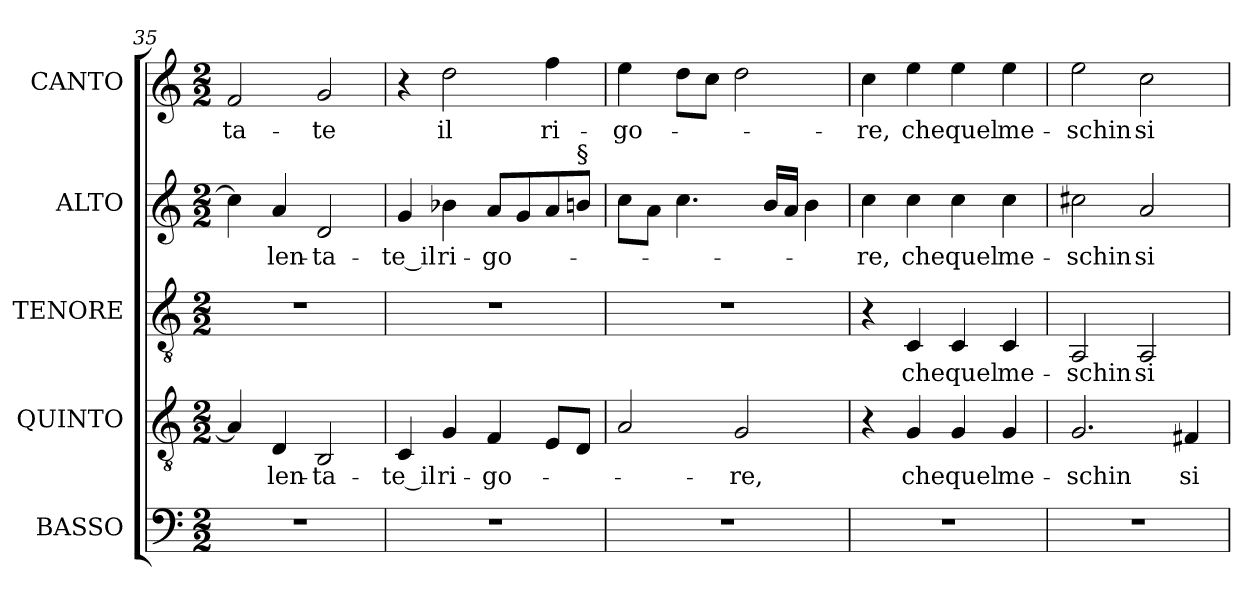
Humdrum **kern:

**kern	**kern	**text	**kern	**text	**kern	**text	**kern	**text
*part5	*part4	*part4	*part3	*part3	*part2	*part2	*part1	*part1
*staff5	*staff4	*staff4	*staff3	*staff3	*staff2	*staff2	*staff1	*staff1
*I"BASSO	*I"QUINTO	*	*I"TENORE	*	*I"ALTO	*	*I"CANTO	*
*I'B	*I'T	*	*I'T.	*	*	*	*	*
*clefF4	*clefGv2	*	*clefGv2	*	*clefG2	*	*clefG2	*
*k[]	*k[]	*	*k[]	*	*k[]	*	*k[]	*
*C:	*C:	*	*C:	*	*C:	*	*C:	*
*M2/2	*M2/2	*	*M2/2	*	*M2/2	*	*M2/2	*
=35	=35	=35	=35	=35	=35	=35	=35	=35
!	!	!	!	!	!	!	!	!LO:LY:b:color=#000000
1r	4Ai/]	.	1r	.	4cci\]	.	2fi/	-ta-
!	!	!LO:LY:b:color=#000000	!	!	!	!	!	!
!	!	!	!	!	!	!LO:LY:b:color=#000000	!	!
.	4Di/	-len-	.	.	4ai/	-len-	.	.
!	!	!LO:LY:b:color=#000000	!	!	!	!	!	!
!	!	!	!	!	!	!LO:LY:b:color=#000000	!	!
!	!	!	!	!	!	!	!	!LO:LY:b:color=#000000
.	2BBi/	-ta-	.	.	2di/	-ta-	2gi/	-te
=36	=36	=36	=36	=36	=36	=36	=36	=36
!	!	!LO:LY:b:color=#000000	!	!	!	!	!	!
!	!	!	!	!	!	!LO:LY:b:color=#000000	!	!
1r	4Ci/	-te_il	1r	.	4gi/	-te_il	4r	.
!	!	!LO:LY:b:color=#000000	!	!	!	!	!	!
!	!	!	!	!	!	!LO:LY:b:color=#000000	!	!
!	!	!	!	!	!	!	!	!LO:LY:b:color=#000000
.	4Gi/	ri-	.	.	4b-Xi\	ri-	2ddi\	il
!	!	!LO:LY:b:color=#000000	!	!	!	!	!	!
!	!	!	!	!	!	!LO:LY:b:color=#000000	!	!
.	4Fi/	-go-	.	.	8ai/L	-go-	.	.
.	.	.	.	.	8gi/	.	.	.
!	!	!	!	!	!	!	!	!LO:LY:b:color=#000000
.	8Ei/L	.	.	.	8ai/	.	4ffi\	ri-
!	!	!	!	!	!LO:TX:a:t=§	!	!	!
.	8Di/J	.	.	.	8bi/J	.	.	.
=37	=37	=37	=37	=37	=37	=37	=37	=37
!	!	!	!	!	!	!	!	!LO:LY:b:color=#000000
1r	2Ai/	.	1r	.	8cci\L	.	4eei\	-go-
.	.	.	.	.	8ai\J	.	.	.
.	.	.	.	.	4.cci\	.	8ddi\L	.
.	.	.	.	.	.	.	8cci\J	.
!	!	!LO:LY:b:color=#000000	!	!	!	!	!	!
.	2Gi/	-re,	.	.	.	.	2ddi\	.
.	.	.	.	.	16bi/LL	.	.	.
.	.	.	.	.	16ai/JJ	.	.	.
.	.	.	.	.	4bi\	.	.	.
=38	=38	=38	=38	=38	=38	=38	=38	=38
!	!	!	!	!	!	!LO:LY:b:color=#000000	!	!
!	!	!	!	!	!	!	!	!LO:LY:b:color=#000000
1r	4r	.	4r	.	4cci\	-re,	4cci\	-re,
!	!	!LO:LY:b:color=#000000	!	!	!	!	!	!
!	!	!	!	!LO:LY:b:color=#000000	!	!	!	!
!	!	!	!	!	!	!LO:LY:b:color=#000000	!	!
!	!	!	!	!	!	!	!	!LO:LY:b:color=#000000
.	4Gi/	che	4Ci/	che	4cci\	che	4eei\	che
!	!	!LO:LY:b:color=#000000	!	!	!	!	!	!
!	!	!	!	!LO:LY:b:color=#000000	!	!	!	!
!	!	!	!	!	!	!LO:LY:b:color=#000000	!	!
!	!	!	!	!	!	!	!	!LO:LY:b:color=#000000
.	4Gi/	quel	4Ci/	quel	4cci\	quel	4eei\	quel
!	!	!LO:LY:b:color=#000000	!	!	!	!	!	!
!	!	!	!	!LO:LY:b:color=#000000	!	!	!	!
!	!	!	!	!	!	!LO:LY:b:color=#000000	!	!
!	!	!	!	!	!	!	!	!LO:LY:b:color=#000000
.	4Gi/	me-	4Ci/	me-	4cci\	me-	4eei\	me-
=39	=39	=39	=39	=39	=39	=39	=39	=39
!	!	!LO:LY:b:color=#000000	!	!	!	!	!	!
!	!	!	!	!LO:LY:b:color=#000000	!	!	!	!
!	!	!	!	!	!	!LO:LY:b:color=#000000	!	!
!	!	!	!	!	!	!	!	!LO:LY:b:color=#000000
1r	2.Gi/	-schin	2AAi/	-schin	2cc#Xi\	-schin	2eei\	-schin
!	!	!	!	!LO:LY:b:color=#000000	!	!	!	!
!	!	!	!	!	!	!LO:LY:b:color=#000000	!	!
!	!	!	!	!	!	!	!	!LO:LY:b:color=#000000
.	.	.	2AAi/	si	2ai/	si	2cci\	si
!	!	!LO:LY:b:color=#000000	!	!	!	!	!	!
.	4F#Xi/	si	.	.	.	.	.	.
=	=	=	=	=	=	=	=	=
*-	*-	*-	*-	*-	*-	*-	*-	*-
